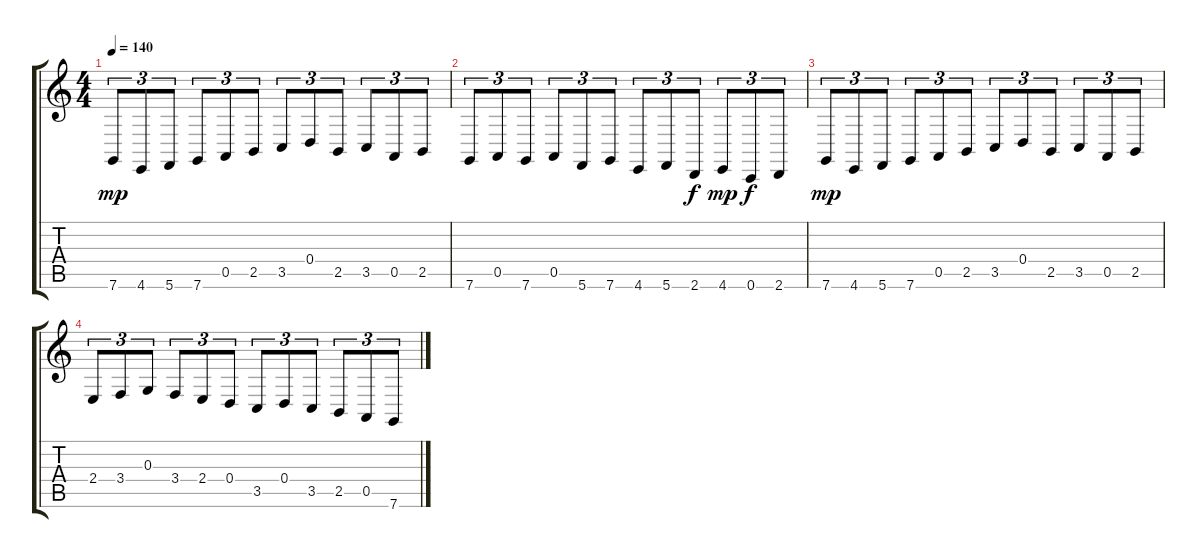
\track "" {instrument tremolostrings}
\staff {score tabs}
\tuning (E4 B3 G3 D3 A2 C2) {hide}
\ts (4 4)
\tempo 140
\clef g2
\ks c
7.6.8{tu (3 2) dy mp} 4.6.8{tu (3 2)} 5.6.8{tu (3 2)} 7.6.8{tu (3 2)} 0.5.8{tu (3 2)} 2.5.8{tu (3 2)} 3.5.8{tu (3 2)} 0.4.8{tu (3 2)} 2.5.8{tu (3 2)} 3.5.8{tu (3 2)} 0.5.8{tu (3 2)} 2.5.8{tu (3 2)} |
7.6.8{tu (3 2)} 0.5.8{tu (3 2)} 7.6.8{tu (3 2)} 0.5.8{tu (3 2)} 5.6.8{tu (3 2)} 7.6.8{tu (3 2)} 4.6.8{tu (3 2)} 5.6.8{tu (3 2)} 2.6.8{tu (3 2) dy f} 4.6.8{tu (3 2) dy mp} 0.6.8{tu (3 2) dy f} 2.6.8{tu (3 2)} |
7.6.8{tu (3 2) dy mp} 4.6.8{tu (3 2)} 5.6.8{tu (3 2)} 7.6.8{tu (3 2)} 0.5.8{tu (3 2)} 2.5.8{tu (3 2)} 3.5.8{tu (3 2)} 0.4.8{tu (3 2)} 2.5.8{tu (3 2)} 3.5.8{tu (3 2)} 0.5.8{tu (3 2)} 2.5.8{tu (3 2)} |
2.4.8{tu (3 2)} 3.4.8{tu (3 2)} 0.3.8{tu (3 2)} 3.4.8{tu (3 2)} 2.4.8{tu (3 2)} 0.4.8{tu (3 2)} 3.5.8{tu (3 2)} 0.4.8{tu (3 2)} 3.5.8{tu (3 2)} 2.5.8{tu (3 2)} 0.5.8{tu (3 2)} 7.6.8{tu (3 2)}
